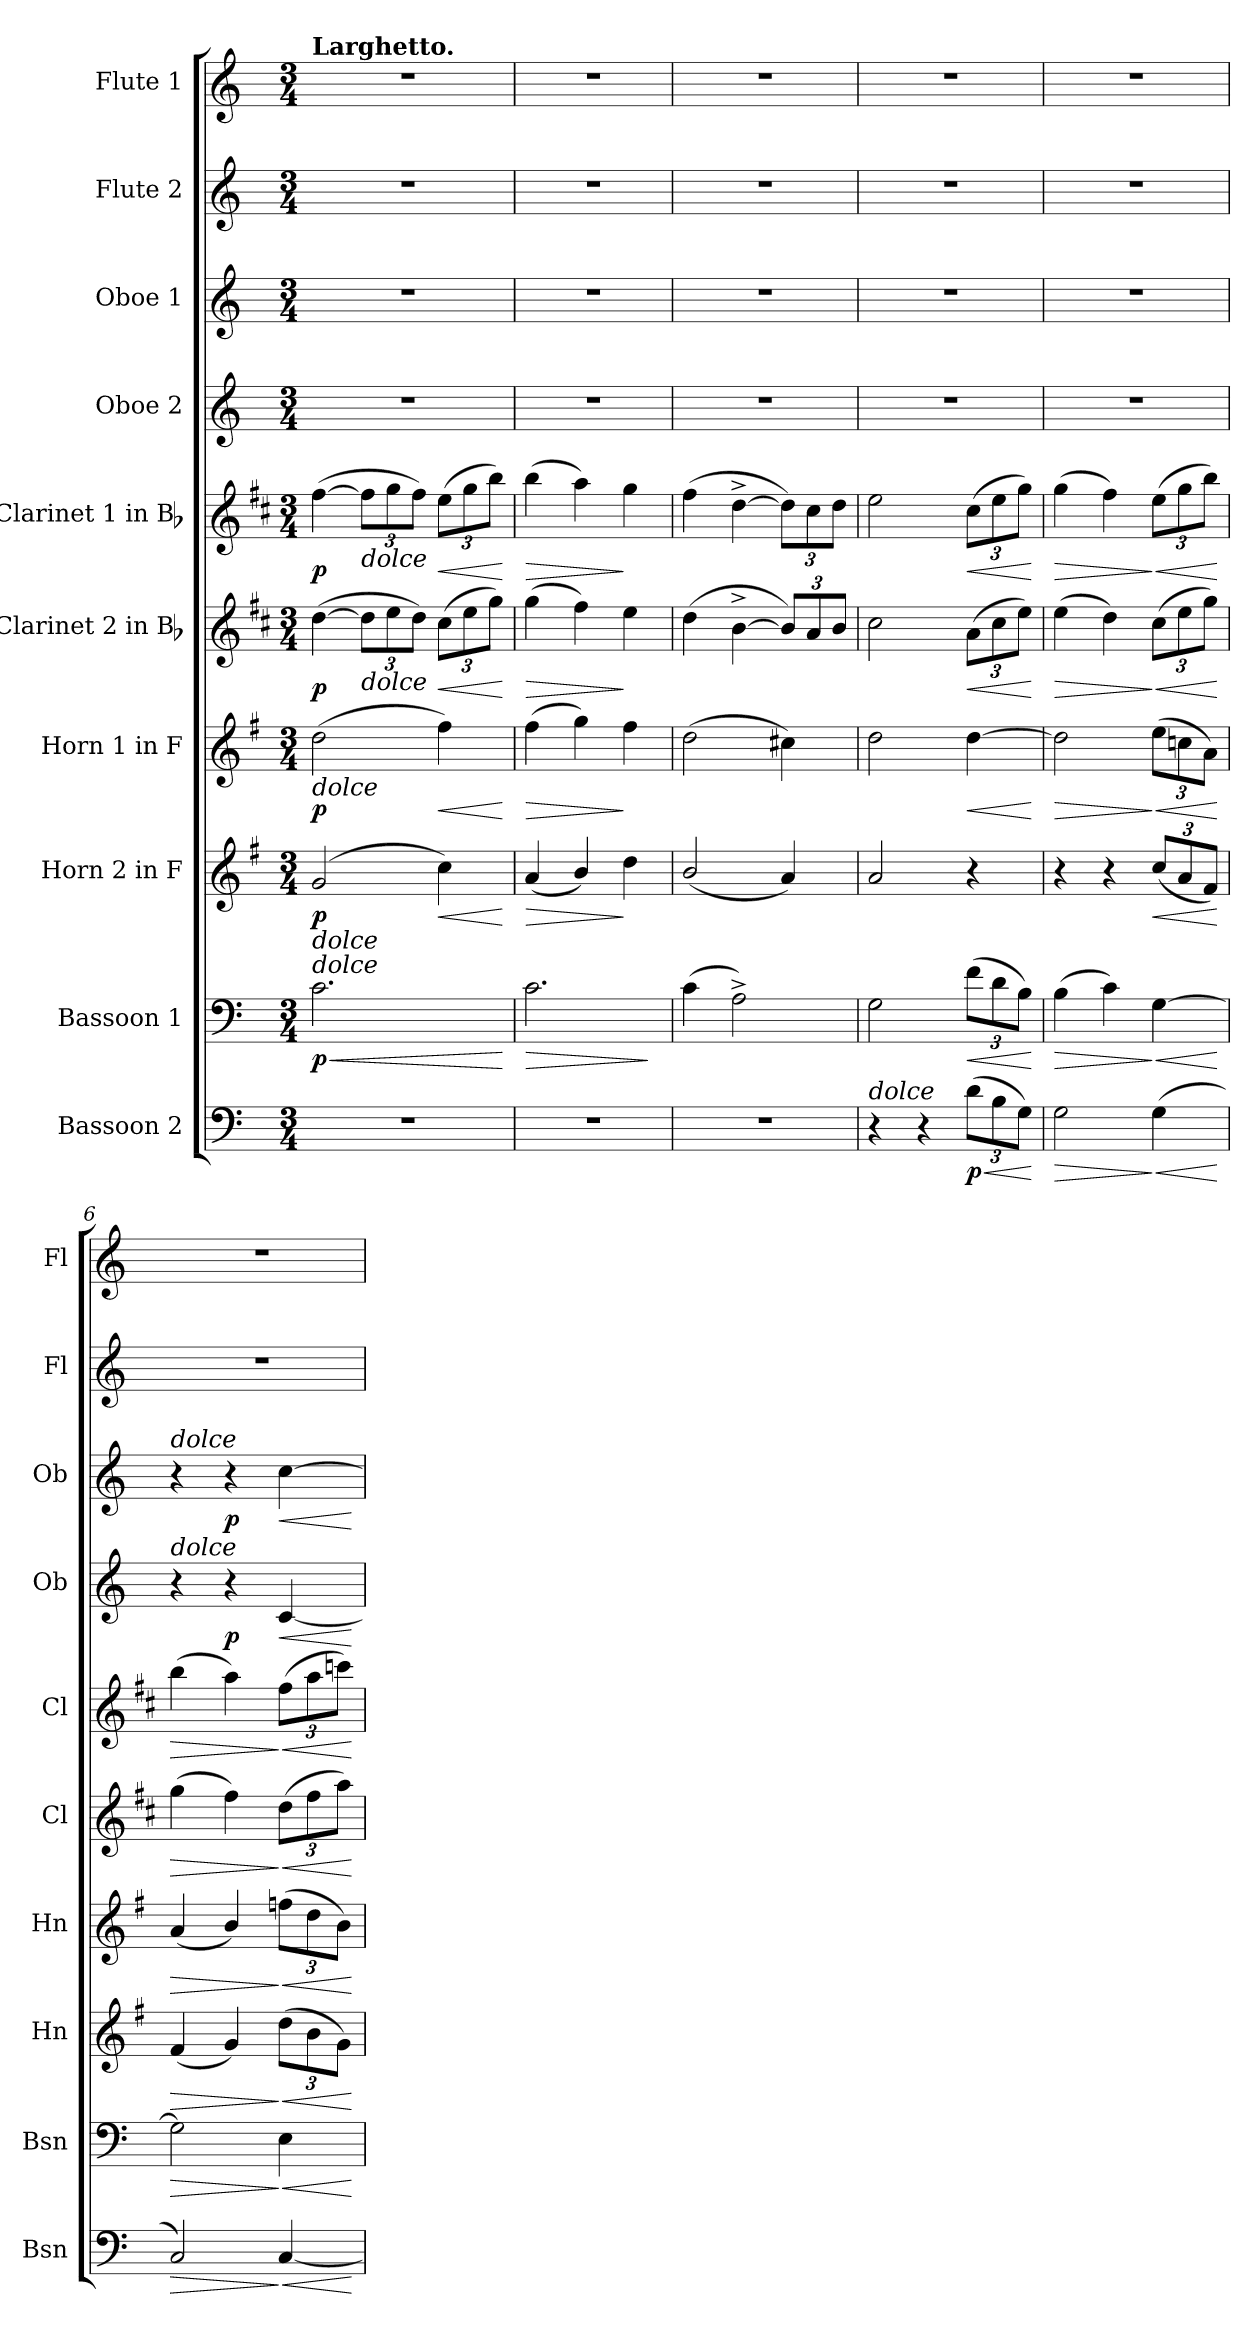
**kern	**dynam	**kern	**dynam	**kern	**dynam	**kern	**dynam	**kern	**dynam	**kern	**dynam	**kern	**dynam	**kern	**dynam	**kern	**kern
*part10	*part10	*part9	*part9	*part8	*part8	*part7	*part7	*part6	*part6	*part5	*part5	*part4	*part4	*part3	*part3	*part2	*part1
*staff10	*staff10	*staff9	*staff9	*staff8	*staff8	*staff7	*staff7	*staff6	*staff6	*staff5	*staff5	*staff4	*staff4	*staff3	*staff3	*staff2	*staff1
*I"Bassoon 2	*	*I"Bassoon 1	*	*I"Horn 2 in F	*	*I"Horn 1 in F	*	*I"Clarinet 2 in Bb	*	*I"Clarinet 1 in Bb	*	*I"Oboe 2	*	*I"Oboe 1	*	*I"Flute 2	*I"Flute 1
*I'Bsn	*	*I'Bsn	*	*I'Hn	*	*I'Hn	*	*I'Cl	*	*I'Cl	*	*I'Ob	*	*I'Ob	*	*I'Fl	*I'Fl
*clefF4	*	*clefF4	*	*clefG2	*	*clefG2	*	*clefG2	*	*clefG2	*	*clefG2	*	*clefG2	*	*clefG2	*clefG2
*	*	*	*	*ITrd4c7	*	*ITrd4c7	*	*ITrd1c2	*	*ITrd1c2	*	*	*	*	*	*	*
*k[]	*	*k[]	*	*k[]	*	*k[]	*	*k[]	*	*k[]	*	*k[]	*	*k[]	*	*k[]	*k[]
*M3/4	*	*M3/4	*	*M3/4	*	*M3/4	*	*M3/4	*	*M3/4	*	*M3/4	*	*M3/4	*	*M3/4	*M3/4
*MM88	*	*MM88	*	*MM88	*	*MM88	*	*MM88	*	*MM88	*	*MM88	*	*MM88	*	*MM88	*MM88
=1	=1	=1	=1	=1	=1	=1	=1	=1	=1	=1	=1	=1	=1	=1	=1	=1	=1
!	!	!	!	!	!	!	!	!	!	!	!	!	!	!	!	!	!LO:TX:a:B:t=Larghetto.
!	!	!	!	!	!	!LO:TX:b:i:t=dolce	!	!	!	!	!	!	!	!	!	!	!
!	!	!	!	!LO:TX:b:i:t=dolce	!	!	!	!	!	!	!	!	!	!	!	!	!
!	!	!LO:TX:a:i:t=dolce	!	!	!	!	!	!	!	!	!	!	!	!	!	!	!
!	!	!	!LO:HP:b	!	!	!	!	!	!	!	!	!	!	!	!	!	!
!	!	!	!LO:DY:n=1:b	!	!LO:DY:b	!	!LO:DY:b	!	!LO:DY:b	!	!LO:DY:b	!	!	!	!	!	!
2.r	.	2.c\	< p	(2c/	p	(2g\	p	([4cc\	p	([4ee\	p	2.r	.	2.r	.	2.r	2.r
!	!	!	!	!	!	!	!	!	!	!LO:TX:b:i:t=dolce	!	!	!	!	!	!	!
!	!	!	!	!	!	!	!	!LO:TX:b:i:t=dolce	!	!	!	!	!	!	!	!	!
.	.	.	.	.	.	.	.	12cc\L]	.	12ee\L]	.	.	.	.	.	.	.
.	.	.	.	.	.	.	.	12dd\	.	12ff\	.	.	.	.	.	.	.
.	.	.	.	.	.	.	.	12cc\J)	.	12ee\J)	.	.	.	.	.	.	.
!	!	!	!	!	!LO:HP:b	!	!LO:HP:b	!	!LO:HP:b	!	!LO:HP:b	!	!	!	!	!	!
.	.	.	.	4f\)	<	4b\)	<	(12b\L	<	(12dd\L	<	.	.	.	.	.	.
.	.	.	.	.	.	.	.	12dd\	.	12ff\	.	.	.	.	.	.	.
.	.	.	.	.	.	.	.	12ff\J)	.	12aa\J)	.	.	.	.	.	.	.
.	.	.	[	.	[	.	[	.	[	.	[	.	.	.	.	.	.
=2	=2	=2	=2	=2	=2	=2	=2	=2	=2	=2	=2	=2	=2	=2	=2	=2	=2
!	!	!	!LO:HP:b	!	!LO:HP:b	!	!LO:HP:b	!	!LO:HP:b	!	!LO:HP:b	!	!	!	!	!	!
2.r	.	2.c\	>	(4d/	>	(4b\	>	(4ff\	>	(4aa\	>	2.r	.	2.r	.	2.r	2.r
.	.	.	.	4e/)	.	4cc\)	.	4ee\)	.	4gg\)	.	.	.	.	.	.	.
.	.	.	.	4g\	]	4b\	]	4dd\	]	4ff\	]	.	.	.	.	.	.
.	.	.	]	.	.	.	.	.	.	.	.	.	.	.	.	.	.
=3	=3	=3	=3	=3	=3	=3	=3	=3	=3	=3	=3	=3	=3	=3	=3	=3	=3
2.r	.	(4c\	.	(2e/	.	(2g\	.	(4cc\	.	(4ee\	.	2.r	.	2.r	.	2.r	2.r
.	.	2A^\)	.	.	.	.	.	[4a^\	.	[4cc^\	.	.	.	.	.	.	.
*	*	*	*	*	*	*	*	*Xbrackettup	*	*	*	*	*	*	*	*	*
.	.	.	.	4d/)	.	4f#X\)	.	12a/L])	.	12cc\L])	.	.	.	.	.	.	.
.	.	.	.	.	.	.	.	12g/	.	12b\	.	.	.	.	.	.	.
.	.	.	.	.	.	.	.	12a/J	.	12cc\J	.	.	.	.	.	.	.
=4	=4	=4	=4	=4	=4	=4	=4	=4	=4	=4	=4	=4	=4	=4	=4	=4	=4
!LO:TX:a:i:t=dolce	!	!	!	!	!	!	!	!	!	!	!	!	!	!	!	!	!
4r	.	2G\	.	2d/	.	2g\	.	2b\	.	2dd\	.	2.r	.	2.r	.	2.r	2.r
4r	.	.	.	.	.	.	.	.	.	.	.	.	.	.	.	.	.
!	!LO:HP:b	!	!LO:HP:b	!	!	!	!LO:HP:b	!	!	!	!	!	!	!	!	!	!
*	*	*	*	*	*	*	*	*brackettup	*	*	*	*	*	*	*	*	*
!	!LO:DY:n=1:b	!	!	!	!	!	!	!	!LO:HP:b	!	!LO:HP:b	!	!	!	!	!	!
(12d\L	< p	(12f\L	<	4r	.	[4g\	<	(12g\L	<	(12b\L	<	.	.	.	.	.	.
12B\	.	12d\	.	.	.	.	.	12b\	.	12dd\	.	.	.	.	.	.	.
12G\J)	.	12B\J)	.	.	.	.	.	12dd\J)	.	12ff\J)	.	.	.	.	.	.	.
.	[	.	[	.	.	.	[	.	[	.	[	.	.	.	.	.	.
=5	=5	=5	=5	=5	=5	=5	=5	=5	=5	=5	=5	=5	=5	=5	=5	=5	=5
!	!LO:HP:b	!	!LO:HP:b	!	!	!	!LO:HP:b	!	!LO:HP:b	!	!LO:HP:b	!	!	!	!	!	!
2G\	>	(4B\	>	4r	.	2g\]	>	(4dd\	>	(4ff\	>	2.r	.	2.r	.	2.r	2.r
.	.	4c\)	.	4r	.	.	.	4cc\)	.	4ee\)	.	.	.	.	.	.	.
!	!LO:HP:n=1:b	!	!LO:HP:n=1:b	!	!LO:HP:b	!	!LO:HP:n=1:b	!	!LO:HP:n=1:b	!	!LO:HP:n=1:b	!	!	!	!	!	!
(4G\	] <	[4G\	] <	(12f/L	<	(12a\L	] <	(12b\L	] <	(12dd\L	] <	.	.	.	.	.	.
.	.	.	.	12d/	.	12fn\	.	12dd\	.	12ff\	.	.	.	.	.	.	.
.	.	.	.	12B/J)	.	12d\J)	.	12ff\J)	.	12aa\J)	.	.	.	.	.	.	.
.	[	.	[	.	[	.	[	.	[	.	[	.	.	.	.	.	.
=6	=6	=6	=6	=6	=6	=6	=6	=6	=6	=6	=6	=6	=6	=6	=6	=6	=6
!	!	!	!	!	!	!	!	!	!	!	!	!	!	!LO:TX:a:i:t=dolce	!	!	!
!	!	!	!	!	!	!	!	!	!	!	!	!LO:TX:a:i:t=dolce	!	!	!	!	!
!	!LO:HP:b	!	!LO:HP:b	!	!LO:HP:b	!	!LO:HP:b	!	!LO:HP:b	!	!LO:HP:b	!	!	!	!	!	!
2C/)	>	2G\]	>	(4B/	>	(4d/	>	(4ff\	>	(4aa\	>	4r	.	4r	.	2.r	2.r
!	!	!	!	!	!	!	!	!	!	!	!	!	!LO:DY:b	!	!LO:DY:b	!	!
.	.	.	.	4c/)	.	4e/)	.	4ee\)	.	4gg\)	.	4r	p	4r	p	.	.
!	!LO:HP:n=1:b	!	!LO:HP:n=1:b	!	!LO:HP:n=1:b	!	!LO:HP:n=1:b	!	!LO:HP:n=1:b	!	!	!	!	!	!	!	!
*	*	*	*	*	*	*	*	*	*	*Xbrackettup	*	*	*	*	*	*	*
!	!	!	!	!	!	!	!	!	!	!	!LO:HP:n=1:b	!	!LO:HP:b	!	!LO:HP:b	!	!
[4C/	] <	4E\	] <	(12g\L	] <	(12b-X\L	] <	(12cc\L	] <	(12ee\L	] <	[4c/	<	[4cc\	<	.	.
.	.	.	.	12e\	.	12g\	.	12ee\	.	12gg\	.	.	.	.	.	.	.
.	.	.	.	12c\J)	.	12e\J)	.	12gg\J)	.	12bb-X\J)	.	.	.	.	.	.	.
.	[	.	[	.	[	.	[	.	[	.	[	.	[	.	[	.	.
=	=	=	=	=	=	=	=	=	=	=	=	=	=	=	=	=	=
*-	*-	*-	*-	*-	*-	*-	*-	*-	*-	*-	*-	*-	*-	*-	*-	*-	*-
